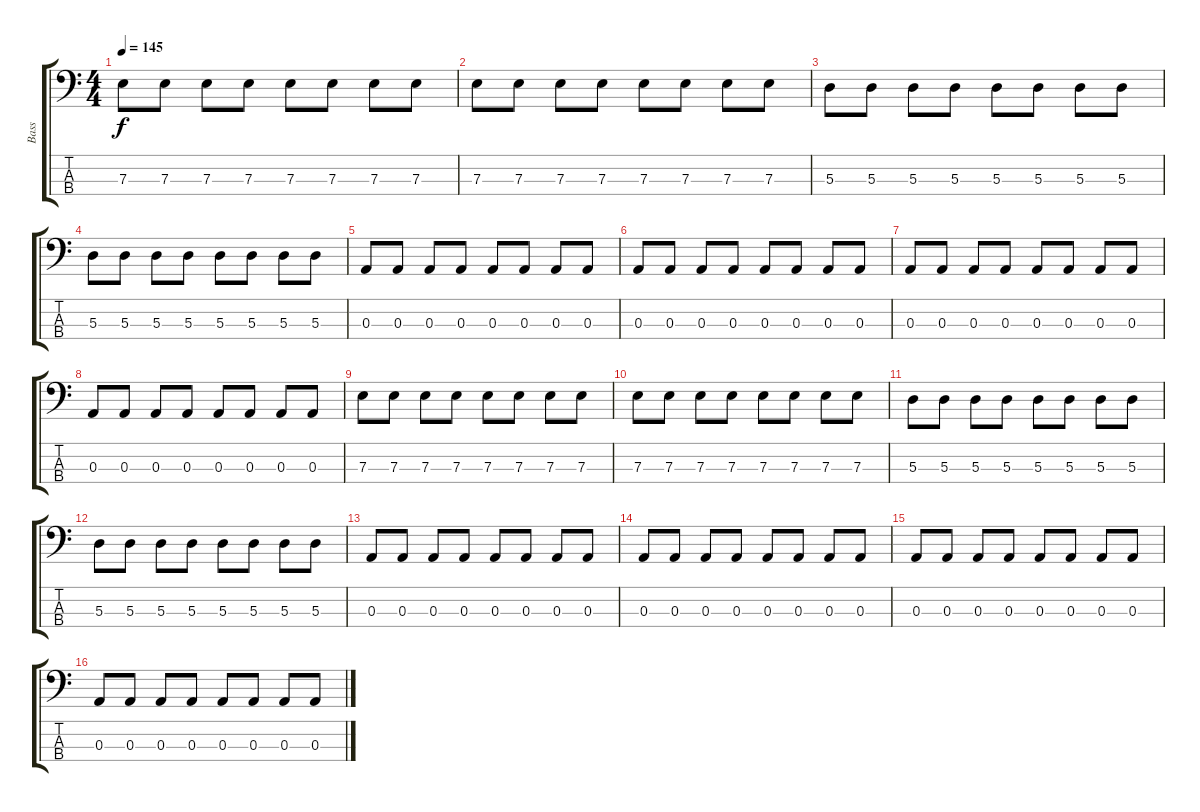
\track ("Bass" "Bass") {instrument electricbassfinger}
\staff {score tabs}
\tuning (G2 D2 A1 E1) {hide}
\ts (4 4)
\tempo 145
\clef f4
\ks c
7.3.8{dy f} 7.3.8 7.3.8 7.3.8 7.3.8 7.3.8 7.3.8 7.3.8 |
7.3.8 7.3.8 7.3.8 7.3.8 7.3.8 7.3.8 7.3.8 7.3.8 |
5.3.8 5.3.8 5.3.8 5.3.8 5.3.8 5.3.8 5.3.8 5.3.8 |
5.3.8 5.3.8 5.3.8 5.3.8 5.3.8 5.3.8 5.3.8 5.3.8 |
0.3.8 0.3.8 0.3.8 0.3.8 0.3.8 0.3.8 0.3.8 0.3.8 |
0.3.8 0.3.8 0.3.8 0.3.8 0.3.8 0.3.8 0.3.8 0.3.8 |
0.3.8 0.3.8 0.3.8 0.3.8 0.3.8 0.3.8 0.3.8 0.3.8 |
0.3.8 0.3.8 0.3.8 0.3.8 0.3.8 0.3.8 0.3.8 0.3.8 |
7.3.8 7.3.8 7.3.8 7.3.8 7.3.8 7.3.8 7.3.8 7.3.8 |
7.3.8 7.3.8 7.3.8 7.3.8 7.3.8 7.3.8 7.3.8 7.3.8 |
5.3.8 5.3.8 5.3.8 5.3.8 5.3.8 5.3.8 5.3.8 5.3.8 |
5.3.8 5.3.8 5.3.8 5.3.8 5.3.8 5.3.8 5.3.8 5.3.8 |
0.3.8 0.3.8 0.3.8 0.3.8 0.3.8 0.3.8 0.3.8 0.3.8 |
0.3.8 0.3.8 0.3.8 0.3.8 0.3.8 0.3.8 0.3.8 0.3.8 |
0.3.8 0.3.8 0.3.8 0.3.8 0.3.8 0.3.8 0.3.8 0.3.8 |
0.3.8 0.3.8 0.3.8 0.3.8 0.3.8 0.3.8 0.3.8 0.3.8
